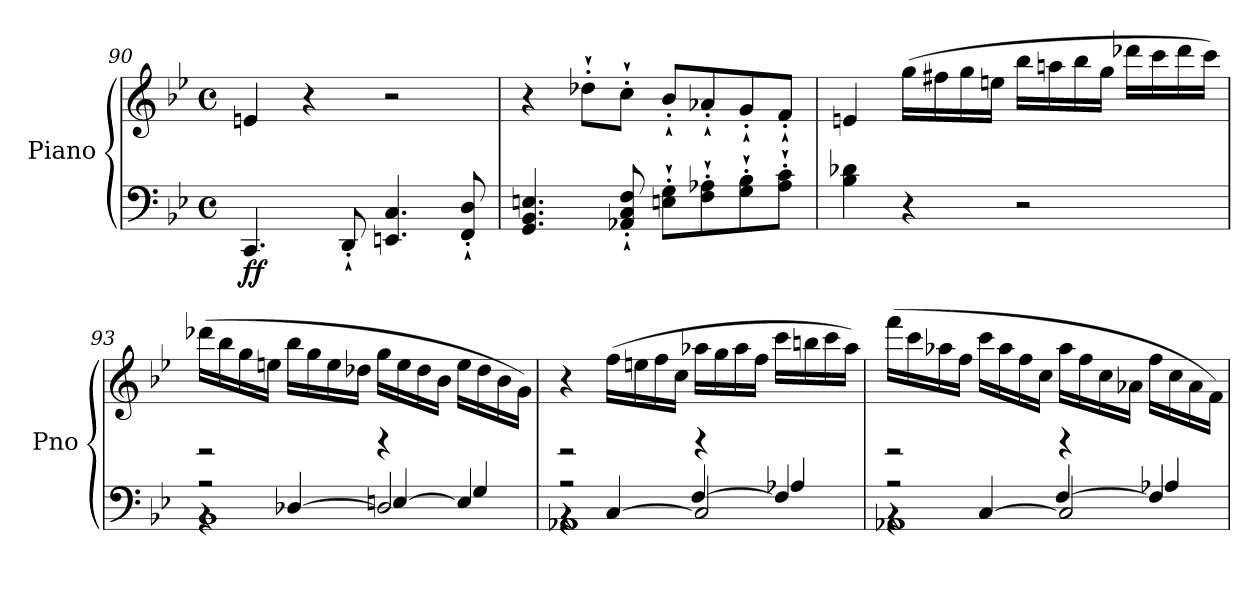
**kern	**kern	**dynam
*part1	*part1	*part1
*staff2	*staff1	*staff1/2
*I"Piano	*	*
*I'Pno	*	*
*clefF4	*clefG2	*
*k[b-e-]	*k[b-e-]	*
*M4/4	*M4/4	*
*met(c)	*met(c)	*
=90	=90	=90
!	!	!LO:DY:b=2
4.CC/	4en/	ff
.	4r	.
8DD`'/	.	.
4.EEn/ 4.C/	2r	.
8FF/`' 8D/`'	.	.
=91	=91	=91
4.GG/ 4.BB-/ 4.En/	4r	.
.	8dd-X`'\L	.
8AA-X/`' 8C/`' 8F/`'	8cc`'\J	.
8En\`' 8G\`'L	8b-`'/L	.
8F\`' 8A-X\`'	8a-X`'/	.
8G\`' 8B-\`'	8g`'/	.
8A-\`' 8c\`'J	8f`'/J	.
!!LO:LB:g=z
=92	=92	=92
4B-\ 4d-X\	4en/	.
4r	(16gg\LL	.
.	16ff#X\	.
.	16gg\	.
.	16een\JJ	.
2r	16bb-\LL	.
.	16aan\	.
.	16bb-\	.
.	16gg\JJ	.
.	16ddd-X\LL	.
.	16ccc\	.
.	16ddd-\	.
.	16ccc\JJ)	.
!!LO:LB:g=z
=93	=93	=93
*^	*	*
*	*^	*	*
*	*	*^	*	*
4rBB	1BB-	2rA	2rg	(16ddd-X\LL	.
.	.	.	.	16bb-\	.
.	.	.	.	16gg\	.
.	.	.	.	16een\JJ	.
[4D-X/	.	.	.	16bb-\LL	.
.	.	.	.	16gg\	.
.	.	.	.	16ee\	.
.	.	.	.	16dd-X\JJ	.
2D-/]	.	[4En/	4rb	16gg\LL	.
.	.	.	.	16ee\	.
.	.	.	.	16dd-\	.
.	.	.	.	16b-\JJ	.
.	.	4E/]	4G/	16ee\LL	.
.	.	.	.	16dd-\	.
.	.	.	.	16b-\	.
.	.	.	.	16g\JJ)	.
=94	=94	=94	=94	=94	=94
4rBB	1AA-X	2rA	2rg	4r	.
[4C/	.	.	.	(16ff\LL	.
.	.	.	.	16een\	.
.	.	.	.	16ff\	.
.	.	.	.	16cc\JJ	.
2C/]	.	[4F/	4rb	16aa-X\LL	.
.	.	.	.	16gg\	.
.	.	.	.	16aa-\	.
.	.	.	.	16ff\JJ	.
.	.	4F/]	4A-X/	16ccc\LL	.
.	.	.	.	16bbn\	.
.	.	.	.	16ccc\	.
.	.	.	.	16aa-\JJ)	.
!!LO:LB:g=z
=95	=95	=95	=95	=95	=95
4rBB	1AA-X	2rA	2rg	(16fff\LL	.
.	.	.	.	16ccc\	.
.	.	.	.	16aa-X\	.
.	.	.	.	16ff\JJ	.
[4C/	.	.	.	16ccc\LL	.
.	.	.	.	16aa-\	.
.	.	.	.	16ff\	.
.	.	.	.	16cc\JJ	.
2C/]	.	[4F/	4rb	16aa-\LL	.
.	.	.	.	16ff\	.
.	.	.	.	16cc\	.
.	.	.	.	16a-X\JJ	.
.	.	4F/]	4A-X/	16ff\LL	.
.	.	.	.	16cc\	.
.	.	.	.	16a-\	.
.	.	.	.	16f\JJ)	.
*v	*v	*v	*v	*	*
=	=	=
*-	*-	*-
